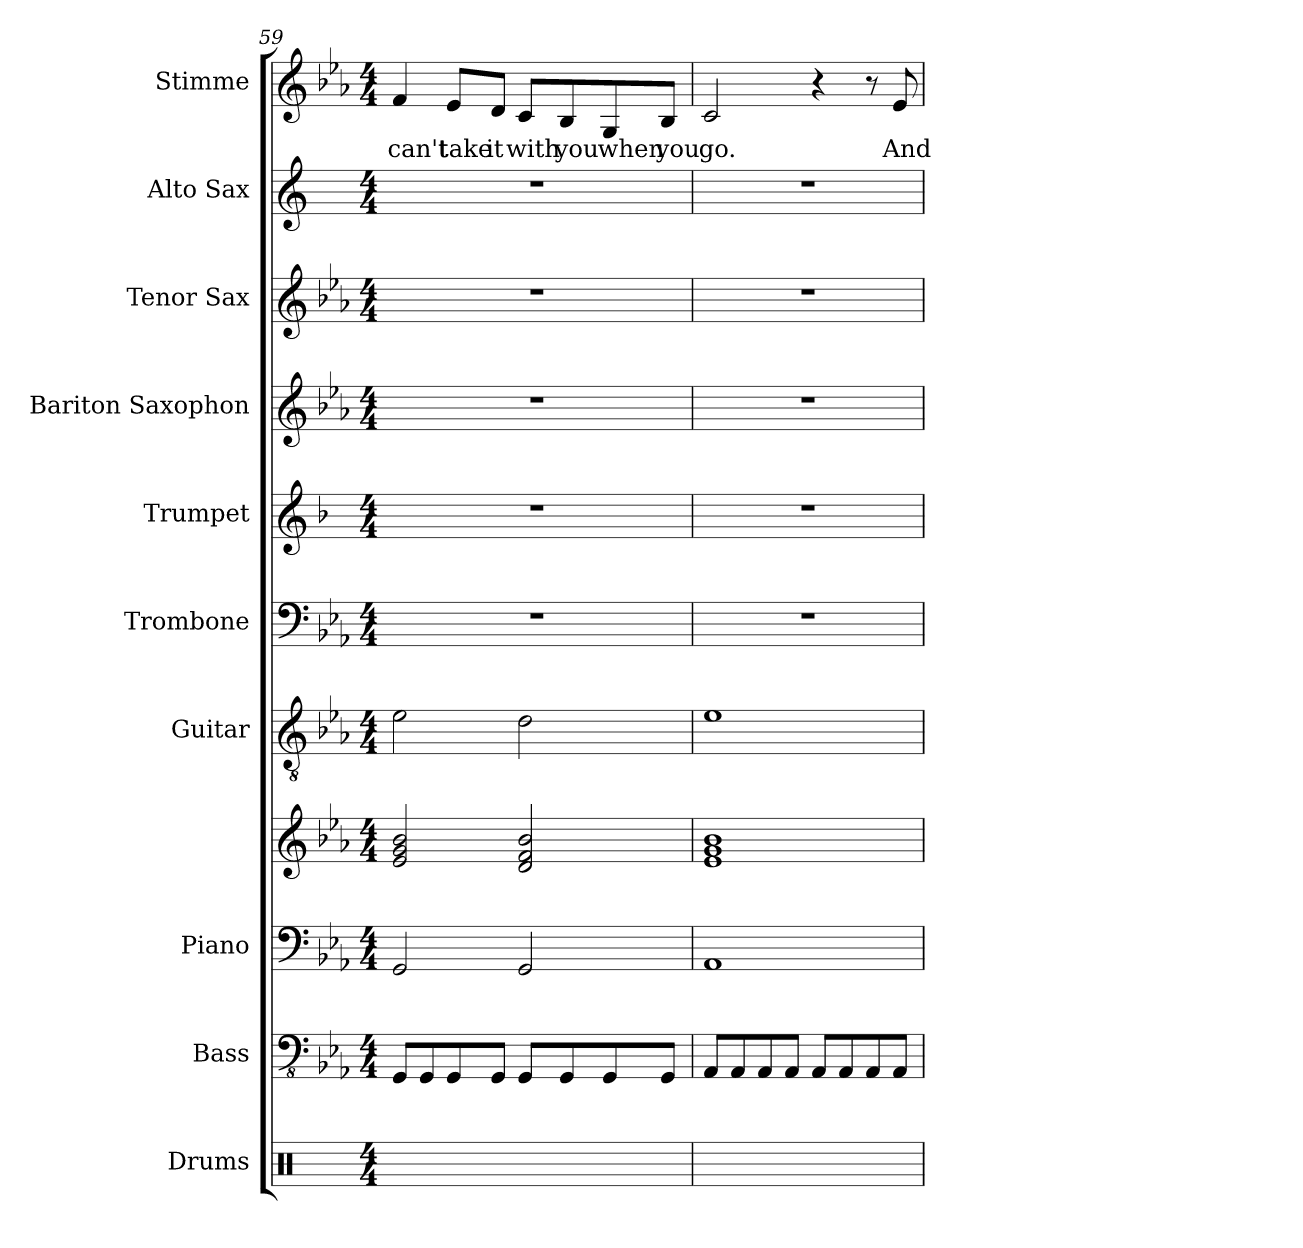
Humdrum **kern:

**kern	**kern	**kern	**kern	**kern	**kern	**kern	**kern	**kern	**kern	**kern	**text
*part10	*part9	*part8	*part8	*part7	*part6	*part5	*part4	*part3	*part2	*part1	*part1
*staff11	*staff10	*staff9	*staff8	*staff7	*staff6	*staff5	*staff4	*staff3	*staff2	*staff1	*staff1
*I"Drums	*I"Bass	*I"Piano	*	*I"Guitar	*I"Trombone	*I"Trumpet	*I"Bariton Saxophon	*I"Tenor Sax	*I"Alto Sax	*I"Stimme	*
*I'Drums	*I'Bass	*I'Piano	*	*I'Gtr.	*I'Tbn.	*I'Tpt.	*I'Bar. Sax.	*I'Tenor	*I'Alto	*I'St.	*
*clefX	*clefFv4	*clefF4	*clefG2	*clefGv2	*clefF4	*clefG2	*clefG2	*clefG2	*clefG2	*clefG2	*
*	*	*	*	*	*	*ITrd1c2	*ITrd12c21	*ITrd8c14	*ITrd5c9	*	*
*k[]	*k[b-e-a-]	*k[b-e-a-]	*k[b-e-a-]	*k[b-e-a-]	*k[b-e-a-]	*k[b-e-a-]	*k[b-e-a-]	*k[b-e-a-]	*k[b-e-a-]	*k[b-e-a-]	*
*M4/4	*M4/4	*M4/4	*M4/4	*M4/4	*M4/4	*M4/4	*M4/4	*M4/4	*M4/4	*M4/4	*
=59	=59	=59	=59	=59	=59	=59	=59	=59	=59	=59	=59
!	!	!	!	!	!	!	!	!	!	!	!LO:LY:b
1ryy	8GGG/L	2GG/	2e-/ 2g/ 2b-/	2e-\ 2g\yy 2b-\yy	1r	1r	1r	1r	1r	4f/	can't
.	8GGG/	.	.	.	.	.	.	.	.	.	.
!	!	!	!	!	!	!	!	!	!	!	!LO:LY:b
.	8GGG/	.	.	.	.	.	.	.	.	8e-/L	take
!	!	!	!	!	!	!	!	!	!	!	!LO:LY:b
.	8GGG/J	.	.	.	.	.	.	.	.	8d/J	it
!	!	!	!	!	!	!	!	!	!	!	!LO:LY:b
.	8GGG/L	2GG/	2d/ 2f/ 2b-/	2d\ 2f\yy 2b-\yy	.	.	.	.	.	8c/L	with
!	!	!	!	!	!	!	!	!	!	!	!LO:LY:b
.	8GGG/	.	.	.	.	.	.	.	.	8B-/	you
!	!	!	!	!	!	!	!	!	!	!	!LO:LY:b
.	8GGG/	.	.	.	.	.	.	.	.	8G/	when
!	!	!	!	!	!	!	!	!	!	!	!LO:LY:b
.	8GGG/J	.	.	.	.	.	.	.	.	8B-/J	you
=60	=60	=60	=60	=60	=60	=60	=60	=60	=60	=60	=60
!	!	!	!	!	!	!	!	!	!	!	!LO:LY:b
1ryy	8AAA-/L	1AA-	1e- 1g 1b-	1e- 1gyy 1b-yy	1r	1r	1r	1r	1r	2c/	go.
.	8AAA-/	.	.	.	.	.	.	.	.	.	.
.	8AAA-/	.	.	.	.	.	.	.	.	.	.
.	8AAA-/J	.	.	.	.	.	.	.	.	.	.
.	8AAA-/L	.	.	.	.	.	.	.	.	4r	.
.	8AAA-/	.	.	.	.	.	.	.	.	.	.
.	8AAA-/	.	.	.	.	.	.	.	.	8r	.
!	!	!	!	!	!	!	!	!	!	!	!LO:LY:b
.	8AAA-/J	.	.	.	.	.	.	.	.	8e-/	And
=	=	=	=	=	=	=	=	=	=	=	=
*-	*-	*-	*-	*-	*-	*-	*-	*-	*-	*-	*-
